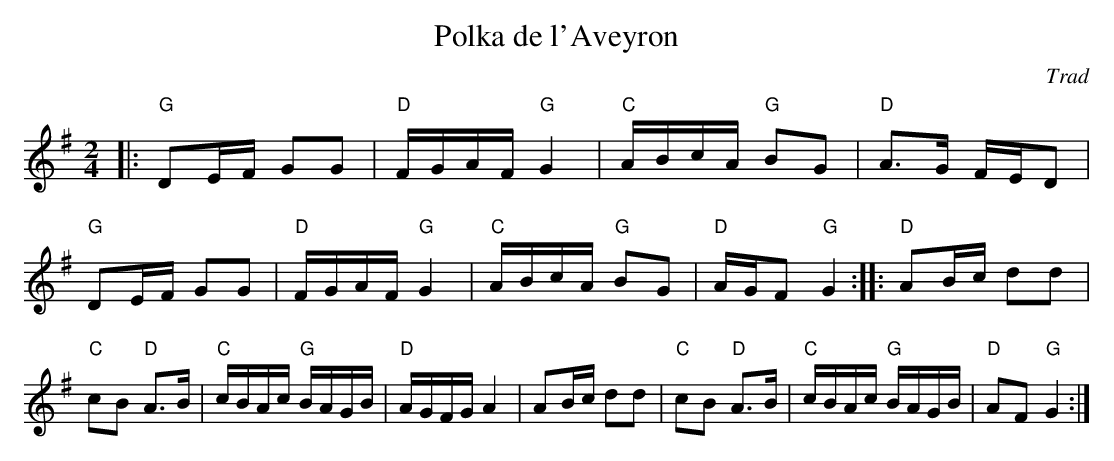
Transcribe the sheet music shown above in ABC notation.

X:1
T:Polka de l'Aveyron
C:Trad
M:2/4
L:1/8
E:13
K:G
|:"G"DE/F/ GG|"D"F/G/A/F/ "G"G2|"C"A/B/c/A/ "G"BG|"D"A>G F/E/D|\
"G"DE/F/ GG|"D"F/G/A/F/ "G"G2|"C"A/B/c/A/ "G"BG|"D"A/G/F "G"G2::\
"D"AB/c/ dd|"C"cB "D"A>B|"C"c/B/A/c/ "G"B/A/G/B/|"D"A/G/F/G/ A2|\
AB/c/ dd|"C"cB "D"A>B|"C"c/B/A/c/ "G"B/A/G/B/|"D"AF "G"G2:|**
